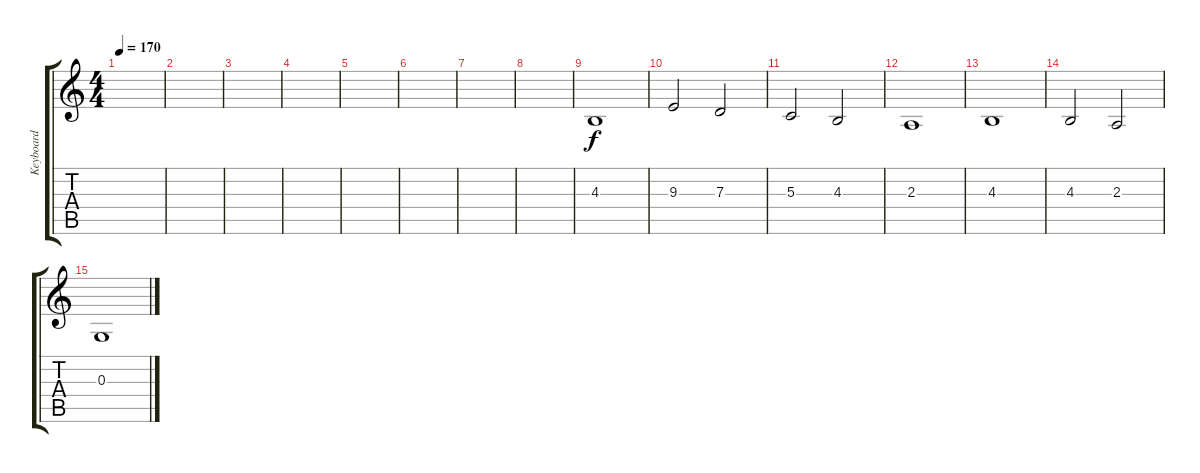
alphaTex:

\track ("Keyboard" "Keyboard") {instrument stringensemble1}
\staff {score tabs}
\tuning (E4 B3 G3 D3 A2 E2) {hide}
\ts (4 4)
\tempo 170
\clef g2
\ks c
|
|
|
|
|
|
|
|
4.3.1 |
9.3.2 7.3.2 |
5.3.2 4.3.2 |
2.3.1 |
4.3.1 |
4.3.2 2.3.2 |
0.3.1
